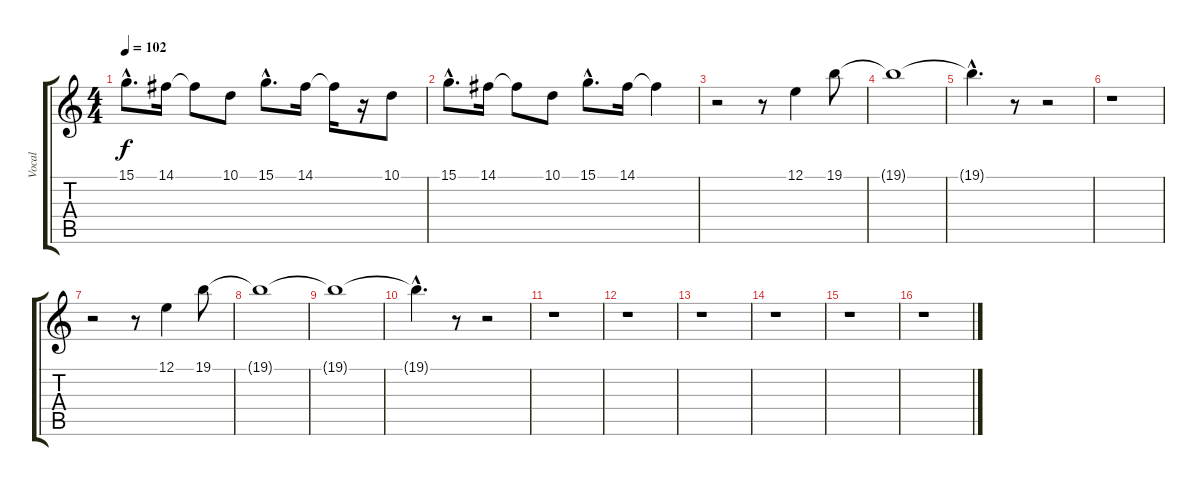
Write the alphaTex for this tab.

\track ("Vocal" "Vocal") {instrument pad6metallic}
\staff {score tabs}
\tuning (E4 B3 G3 D3 A2 E2) {hide}
\ts (4 4)
\tempo 102
\clef g2
\ks c
15.1{hac}.8{d dy f} 14.1.16 14.1{t}.8 10.1.8 15.1{hac}.8{d} 14.1.16 14.1{t}.16 r.16 10.1.8 |
15.1{hac}.8{d} 14.1.16 14.1{t}.8 10.1.8 15.1{hac}.8{d} 14.1.16 14.1{t}.4 |
r.2 r.8 12.1.4 19.1.8 |
19.1{t}.1 |
19.1{hac t}.4{d} r.8 r.2 |
r.1 |
r.2 r.8 12.1.4 19.1.8 |
19.1{t}.1 |
19.1{t}.1 |
19.1{hac t}.4{d} r.8 r.2 |
r.1 |
r.1 |
r.1 |
r.1 |
r.1 |
r.1
